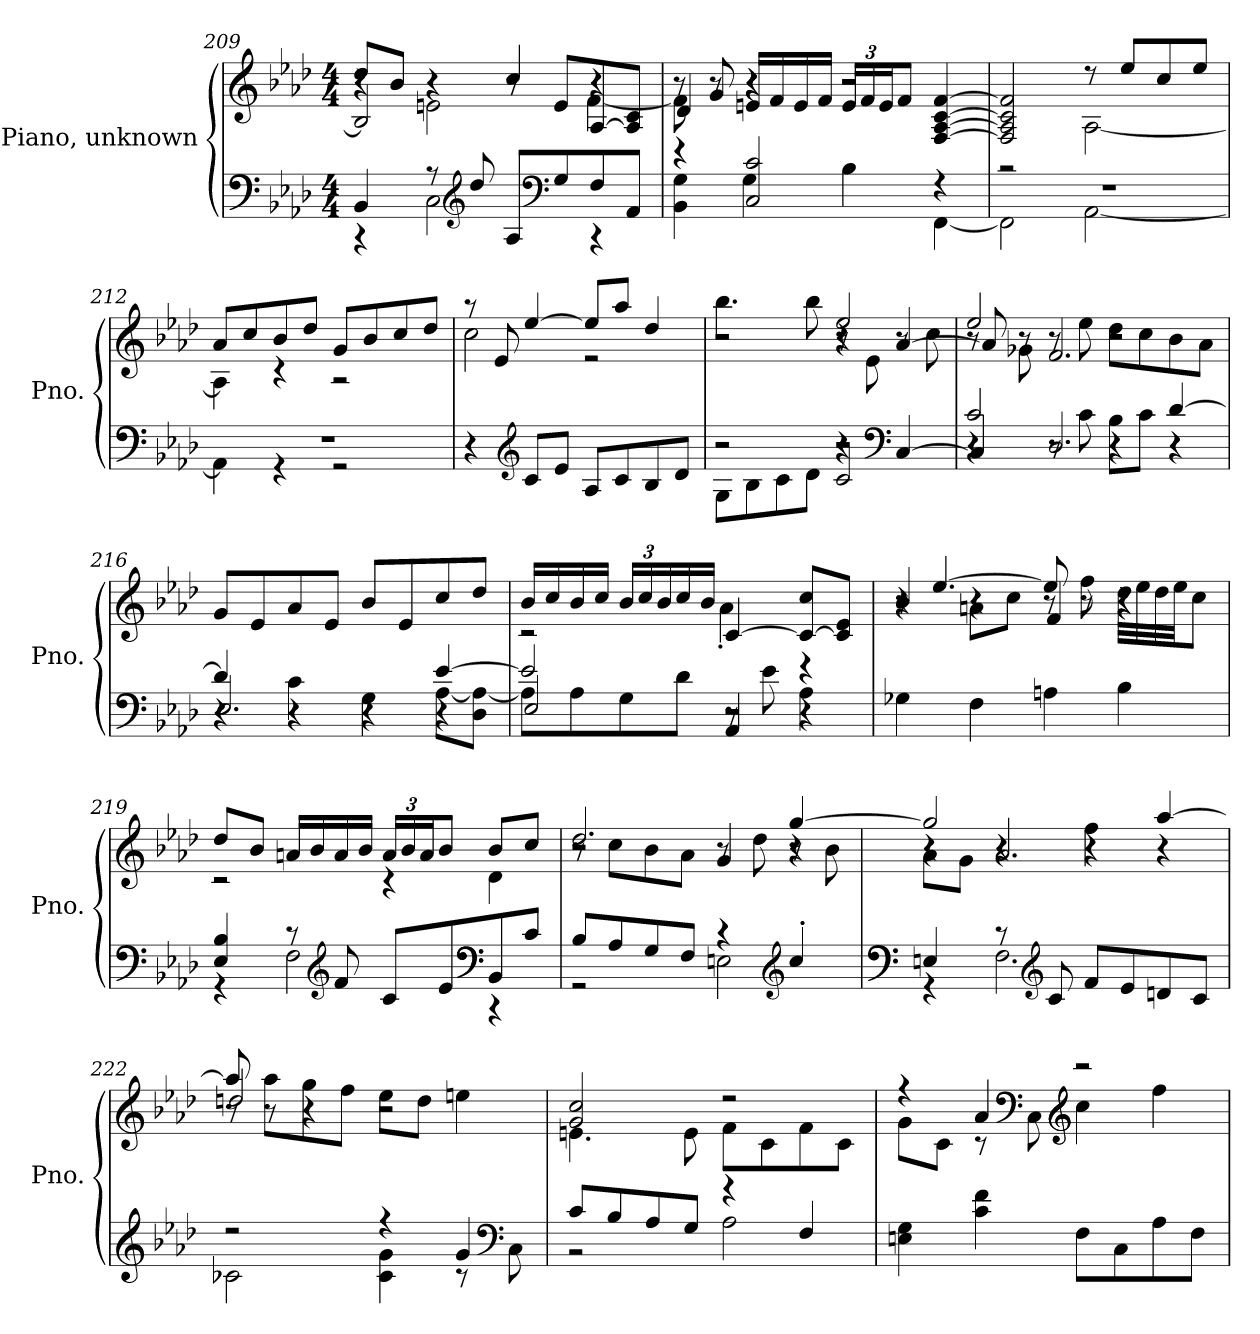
**kern	**kern
*part1	*part1
*staff2	*staff1
*I"Piano, unknown	*
*I'Pno.	*
*clefF4	*clefG2
*k[b-e-a-d-]	*k[b-e-a-d-]
*M4/4	*M4/4
=209	=209
*^	*^
*	*	*	*^
4BB-/	4r	8dd-/L	4r	2B-/]
.	.	8b-/J	.	.
8r	2C\	4r	2en\	.
*clefG2	*	*	*	*
8dd-/	.	.	.	.
8A-/L	.	8r	.	4cc/
*clefF4	*	*	*	*
8G/	.	8e/L	.	.
8F/	4r	[8A-/	[4f\	4r
8AA-/J	.	8A-/] 8c/J	.	.
!!LO:LB:g=z	!!	!!
=210	=210	=210	=210	=210
4r	4BB-\ 4G\	8r	8f\]	4d-/
.	.	8g/	8r	.
2C/ 2c/	4G\	16en/LL	4r	4r
.	.	16f/	.	.
.	.	16e/	.	.
.	.	16f/JJ	.	.
*	*	*Xbrackettup	*	*
.	4B-\	24e/LL	2r	2r
.	.	24f/	.	.
.	.	24e/J	.	.
.	.	8f/J	.	.
4r	[4FF\	[4F/ [4A-/ [4c/ [4f/	.	.
*	*	*	*v	*v
=211	=211	=211	=211
1r	2FF\]	2F/] 2A-/] 2c/] 2f/]	2r
.	[2AA-\	8r	[2A-\
.	.	8ee-/L	.
.	.	8cc/	.
.	.	8ee-/J	.
=212	=212	=212	=212
1r	4AA-\]	8a-/L	4A-\]
.	.	8cc/	.
.	4r	8b-/	4r
.	.	8dd-/J	.
.	2r	8g/L	2r
.	.	8b-/	.
.	.	8cc/	.
.	.	8dd-/J	.
*v	*v	*	*
=213	=213	=213
4r	8r	2cc\
.	8e-/	.
*clefG2	*	*
8c/L	[4ee-/	.
8e-/J	.	.
8A-/L	8ee-/L]	2r
8c/	8aa-/J	.
8B-/	4dd-/	.
8d-/J	.	.
!!LO:LB:g=z
=214	=214	=214
*^	*	*^
*	*^	*	*	*
2r	8G\L	2r	2r	4.bb-\	2r
.	8B-\	.	.	.	.
.	8c\	.	.	.	.
.	8d-\J	.	.	8bb-\	.
2c/	2r	4r	2ee-/	8r	4r
.	.	.	.	8e-\	.
*clefF4	*	*	*	*	*
.	.	[4C/	.	8r	[4a-/
.	.	.	.	8cc\	.
=215	=215	=215	=215	=215	=215
2c/	4r	4C/]	2ee-/	8r	8a-/]
.	.	.	.	8g-X\	8r
.	8r	2.D-/	.	8r	2.f/
.	8c\	.	.	8ee-\	.
4r	8B-\L	.	2r	8dd-\L	.
.	8c\J	.	.	8cc\	.
[4d-/	4r	.	.	8b-\	.
.	.	.	.	8a-\J	.
*	*	*	*v	*v	*v
=216	=216	=216	=216
4d-/]	4r	2.E-/	8g/L
.	.	.	8e-/
4r	4c\	.	8a-/
.	.	.	8e-/J
4r	4G\	.	8b-/L
.	.	.	8e-/
[4e-/	[8A-\L	4r	8cc/
.	8D-\ 8A-\_J	.	8dd-/J
!!LO:PB:g=z
=217	=217	=217	=217
*	*	*	*^
2e-/]	8A-\L]	2E-/	16b-/LL	2r
.	.	.	16cc/	.
.	8A-\	.	16b-/	.
.	.	.	16cc/JJ	.
.	8G\	.	24b-/LL	.
.	.	.	24cc/	.
.	.	.	24b-/	.
.	8d-\J	.	16cc/	.
.	.	.	16b-/JJ	.
2r	8r	4AA-/	[4c/	4a-'\
.	8e-\	.	.	.
.	4A-\	4r	8c/_ 8cc/L	4r
.	.	.	8c/] 8e-/J	.
*v	*v	*v	*	*
=218	=218	=218
*	*	*^
4G-X\	8r	4r	4b-/
.	[4.ee-/	.	.
4F\	.	8an\L	4r
.	.	8cc\J	.
4An\	8ee-/]	8r	4f/
.	8r	8ff\	.
4B-\	4r	32dd-\LLL	4r
.	.	32ee-\	.
.	.	32dd-\	.
.	.	32ee-\JJ	.
.	.	8cc\J	.
*	*	*v	*v
=219	=219	=219
*^	*	*
4E-/ 4B-/	4r	8dd-/L	2r
.	.	8b-/J	.
8r	2F\	16an/LL	.
.	.	16b-/	.
*clefG2	*	*	*
8f/	.	16a/	.
.	.	16b-/JJ	.
8c/L	.	24a/LL	4r
.	.	24b-/	.
.	.	24a/J	.
8e-/	.	8b-/J	.
*clefF4	*	*	*
8BB-/	4r	8b-/L	4d-\
8c/J	.	8cc/J	.
!!LO:LB:g=z
=220	=220	=220	=220
*	*	*	*^
8B-/L	2r	2.dd-/	8r	2r
8A-/	.	.	8cc\L	.
8G/	.	.	8b-\	.
8F/J	.	.	8a-\J	.
4r	2En\	.	8r	4g/
.	.	.	8dd-\	.
*clefG2	*	*	*	*
4cc'/	.	[4gg/	8r	4r
.	.	.	8b-\	.
=221	=221	=221	=221	=221
*clefF4	*	*	*	*
4En/	4r	2gg/]	8a-\L	4r
.	.	.	8g\J	.
8r	2.F\	.	4r	2.a-/
*clefG2	*	*	*	*
8c/	.	.	.	.
8f/L	.	4r	4ff\	.
8e-/	.	.	.	.
8dn/	.	[4aa-/	4r	.
8c/J	.	.	.	.
=222	=222	=222	=222	=222
2r	2c-X\	8aa-/]	8r	2ddn/
.	.	8r	8aa-\L	.
.	.	4r	8gg\	.
.	.	.	8ff\J	.
4r	4c-\ 4g\	2r	8ee-\L	2r
.	.	.	8dd\J	.
4g/	8r	.	4een\	.
*clefF4	*	*	*	*
.	8C\	.	.	.
*	*	*	*v	*v
!!LO:LB:g=z
=223	=223	=223	=223
8c/L	2r	2g/ 2cc/	4.en\
8B-/	.	.	.
8A-/	.	.	.
8G/J	.	.	8e\
4r	2A-\	2r	8f\L
.	.	.	8c\
4F/	.	.	8f\
.	.	.	8c\J
*v	*v	*	*
=224	=224	=224
4En\ 4G\	4r	8g\L
.	.	8c\J
4c\ 4f\	4a-/	8r
*	*clefF4	*
.	.	8C\
*	*clefG2	*
8F\L	2r	4cc\
8C\	.	.
8A-\	.	4ff\
8F\J	.	.
*	*v	*v
=	=
*-	*-
